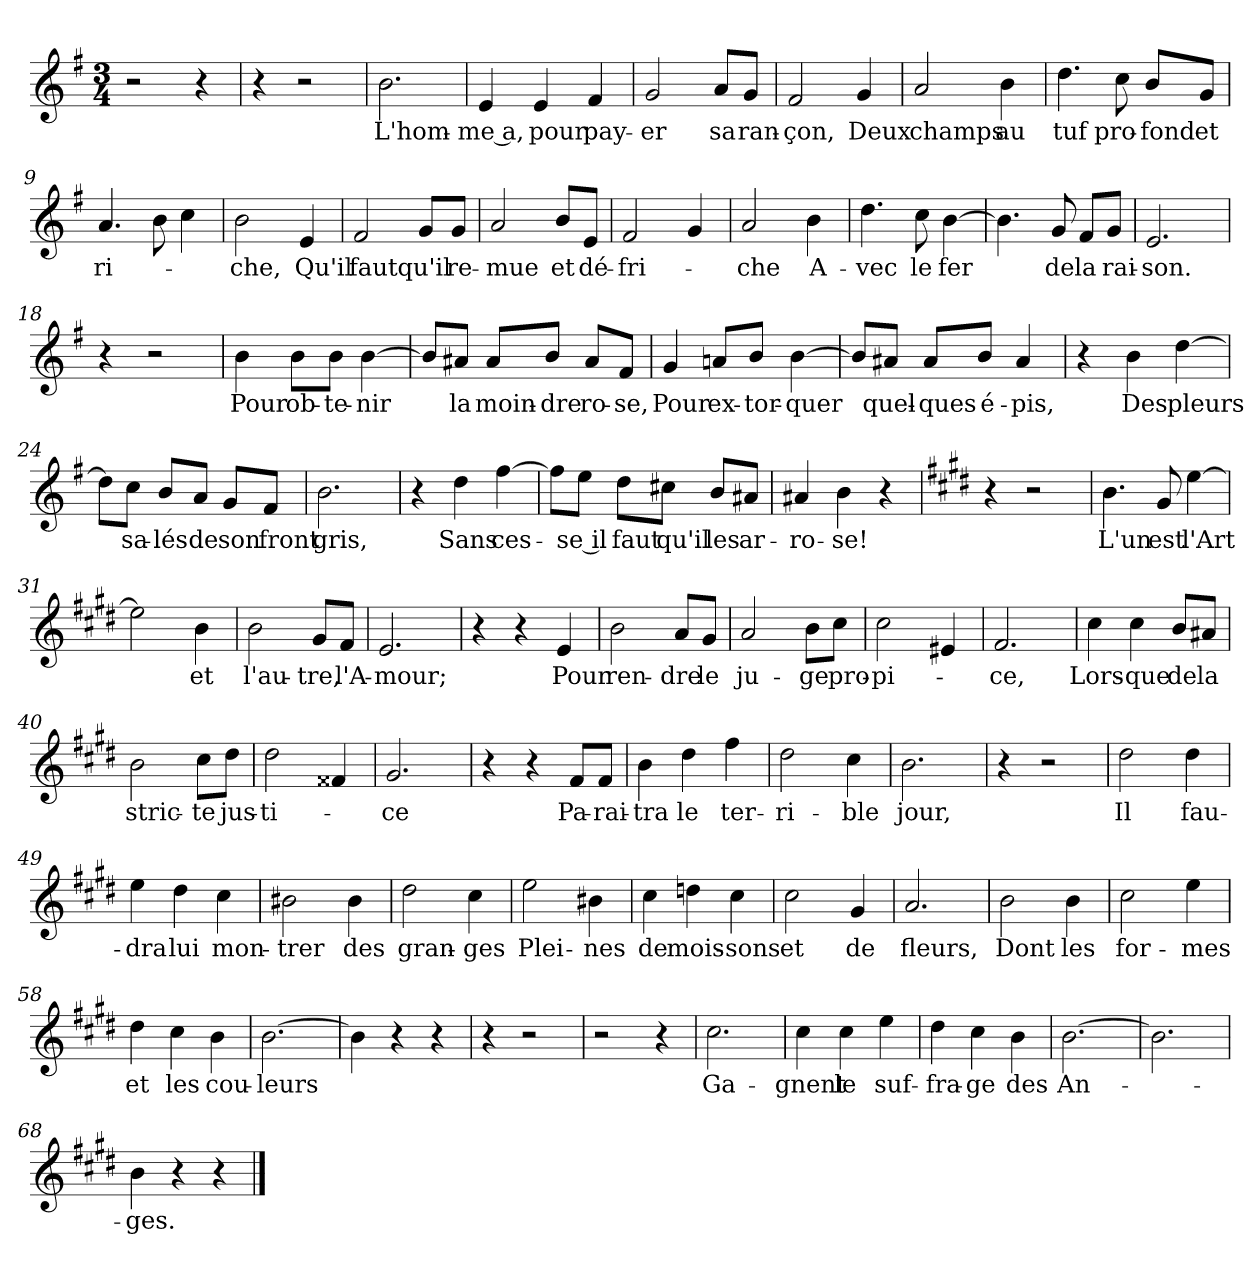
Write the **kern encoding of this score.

**kern	**text
*part1	*part1
*staff1	*staff1
*clefG2	*
*k[f#]	*
*M3/4	*
=1	=1
2r	.
4r	.
=2	=2
4r	.
2r	.
=3	=3
!	!LO:LY:b
2.b\	L'hom-
=4	=4
!	!LO:LY:b
4e/	-me a,
!	!LO:LY:b
4e/	pour
!	!LO:LY:b
4f#/	pay-
=5	=5
!	!LO:LY:b
2g/	-er
!	!LO:LY:b
8a/L	sa
!	!LO:LY:b
8g/J	ran-
=6	=6
!	!LO:LY:b
2f#/	-çon,
!	!LO:LY:b
4g/	Deux
=7	=7
!	!LO:LY:b
2a/	champs
!	!LO:LY:b
4b\	au
=8	=8
!	!LO:LY:b
4.dd\	tuf
!	!LO:LY:b
8cc\	pro-
!	!LO:LY:b
8b/L	-fond
!	!LO:LY:b
8g/J	et
=9	=9
!	!LO:LY:b
4.a/	ri-
8b\	.
4cc\	.
=10	=10
!	!LO:LY:b
2b\	-che,
!	!LO:LY:b
4e/	Qu'il
!!LO:LB:g=z
=11	=11
!	!LO:LY:b
2f#/	faut
!	!LO:LY:b
8g/L	qu'il
!	!LO:LY:b
8g/J	re-
=12	=12
!	!LO:LY:b
2a/	-mue
!	!LO:LY:b
8b/L	et
!	!LO:LY:b
8e/J	dé-
=13	=13
!	!LO:LY:b
2f#/	-fri-
4g/	.
=14	=14
!	!LO:LY:b
2a/	-che
!	!LO:LY:b
4b\	A-
=15	=15
!	!LO:LY:b
4.dd\	-vec
!	!LO:LY:b
8cc\	le
!	!LO:LY:b
[4b\	fer
=16	=16
4.b\]	.
!	!LO:LY:b
8g/	de
!	!LO:LY:b
8f#/L	la
!	!LO:LY:b
8g/J	rai-
=17	=17
!	!LO:LY:b
2.e/	-son.
=18	=18
4r	.
2r	.
=19	=19
!	!LO:LY:b
4b\	Pour
!	!LO:LY:b
8b\L	ob-
!	!LO:LY:b
8b\J	-te-
!	!LO:LY:b
[4b\	-nir
=20	=20
8b/L]	.
!	!LO:LY:b
8a#X/J	la
!	!LO:LY:b
8a#/L	moin-
!	!LO:LY:b
8b/J	-dre
!	!LO:LY:b
8a#/L	ro-
!	!LO:LY:b
8f#/J	-se,
!!LO:LB:g=z
=21	=21
!	!LO:LY:b
4g/	Pour
!	!LO:LY:b
8an/L	ex-
!	!LO:LY:b
8b/J	-tor-
!	!LO:LY:b
[4b\	-quer
=22	=22
8b/L]	.
!	!LO:LY:b
8a#X/J	quel-
!	!LO:LY:b
8a#/L	-ques
!	!LO:LY:b
8b/J	é-
!	!LO:LY:b
4a#/	-pis,
=23	=23
4r	.
!	!LO:LY:b
4b\	Des
!	!LO:LY:b
[4dd\	pleurs
=24	=24
8dd\L]	.
!	!LO:LY:b
8cc\J	sa-
!	!LO:LY:b
8b/L	-lés
!	!LO:LY:b
8a/J	de
!	!LO:LY:b
8g/L	son
!	!LO:LY:b
8f#/J	front
=25	=25
!	!LO:LY:b
2.b\	gris,
=26	=26
4r	.
!	!LO:LY:b
4dd\	Sans
!	!LO:LY:b
[4ff#\	ces-
=27	=27
8ff#\L]	.
!	!LO:LY:b
8ee\J	-se il
!	!LO:LY:b
8dd\L	faut
!	!LO:LY:b
8cc#X\J	qu'il
!	!LO:LY:b
8b/L	les
!	!LO:LY:b
8a#X/J	ar-
!!LO:LB:g=z
=28	=28
!	!LO:LY:b
4a#X/	-ro-
!	!LO:LY:b
4b\	-se!
4r	.
=29	=29
*k[f#c#g#d#]	*
4r	.
2r	.
=30	=30
!	!LO:LY:b
4.b\	L'un
!	!LO:LY:b
8g#/	est
!	!LO:LY:b
[4ee\	l'Art
=31	=31
2ee\]	.
!	!LO:LY:b
4b\	et
=32	=32
!	!LO:LY:b
2b\	l'au-
!	!LO:LY:b
8g#/L	-tre,
!	!LO:LY:b
8f#/J	l'A-
=33	=33
!	!LO:LY:b
2.e/	-mour;
=34	=34
4r	.
4r	.
!	!LO:LY:b
4e/	Pour
=35	=35
!	!LO:LY:b
2b\	ren-
!	!LO:LY:b
8a/L	-dre
!	!LO:LY:b
8g#/J	le
=36	=36
!	!LO:LY:b
2a/	ju-
!	!LO:LY:b
8b\L	-ge
!	!LO:LY:b
8cc#\J	pro-
=37	=37
!	!LO:LY:b
2cc#\	-pi-
4e#X/	.
=38	=38
!	!LO:LY:b
2.f#/	-ce,
!!LO:LB:g=z
=39	=39
!	!LO:LY:b
4cc#\	Lors-
!	!LO:LY:b
4cc#\	-que
!	!LO:LY:b
8b/L	de
!	!LO:LY:b
8a#X/J	la
=40	=40
!	!LO:LY:b
2b\	stric-
!	!LO:LY:b
8cc#\L	-te
!	!LO:LY:b
8dd#\J	jus-
=41	=41
!	!LO:LY:b
2dd#\	-ti-
4f##X/	.
=42	=42
!	!LO:LY:b
2.g#/	-ce
=43	=43
4r	.
4r	.
!	!LO:LY:b
8f#/L	Pa-
!	!LO:LY:b
8f#/J	-rai-
=44	=44
!	!LO:LY:b
4b\	-tra
!	!LO:LY:b
4dd#\	le
!	!LO:LY:b
4ff#\	ter-
=45	=45
!	!LO:LY:b
2dd#\	-ri-
!	!LO:LY:b
4cc#\	-ble
=46	=46
!	!LO:LY:b
2.b\	jour,
=47	=47
4r	.
2r	.
=48	=48
!	!LO:LY:b
2dd#\	Il
!	!LO:LY:b
4dd#\	fau-
=49	=49
!	!LO:LY:b
4ee\	-dra
!	!LO:LY:b
4dd#\	lui
!	!LO:LY:b
4cc#\	mon-
!!LO:LB:g=z
=50	=50
!	!LO:LY:b
2b#X\	-trer
!	!LO:LY:b
4b#\	des
=51	=51
!	!LO:LY:b
2dd#\	gran-
!	!LO:LY:b
4cc#\	-ges
=52	=52
!	!LO:LY:b
2ee\	Plei-
!	!LO:LY:b
4b#X\	-nes
=53	=53
!	!LO:LY:b
4cc#\	de
!	!LO:LY:b
4ddn\	mois-
!	!LO:LY:b
4cc#\	-sons
=54	=54
!	!LO:LY:b
2cc#\	et
!	!LO:LY:b
4g#/	de
=55	=55
!	!LO:LY:b
2.a/	fleurs,
=56	=56
!	!LO:LY:b
2b\	Dont
!	!LO:LY:b
4b\	les
=57	=57
!	!LO:LY:b
2cc#\	for-
!	!LO:LY:b
4ee\	-mes
=58	=58
!	!LO:LY:b
4dd#\	et
!	!LO:LY:b
4cc#\	les
!	!LO:LY:b
4b\	cou-
=59	=59
!	!LO:LY:b
[2.b\	-leurs
=60	=60
4b\]	.
4r	.
4r	.
!!LO:LB:g=z
=61	=61
4r	.
2r	.
=62	=62
2r	.
4r	.
=63	=63
!	!LO:LY:b
2.cc#\	Ga-
=64	=64
!	!LO:LY:b
4cc#\	-gnent
!	!LO:LY:b
4cc#\	le
!	!LO:LY:b
4ee\	suf-
=65	=65
!	!LO:LY:b
4dd#\	-fra-
!	!LO:LY:b
4cc#\	-ge
!	!LO:LY:b
4b\	des
=66	=66
!	!LO:LY:b
[2.b\	An-
=67	=67
2.b\]	.
=68	=68
!	!LO:LY:b
4b\	-ges.
4r	.
4r	.
==	==
*-	*-
